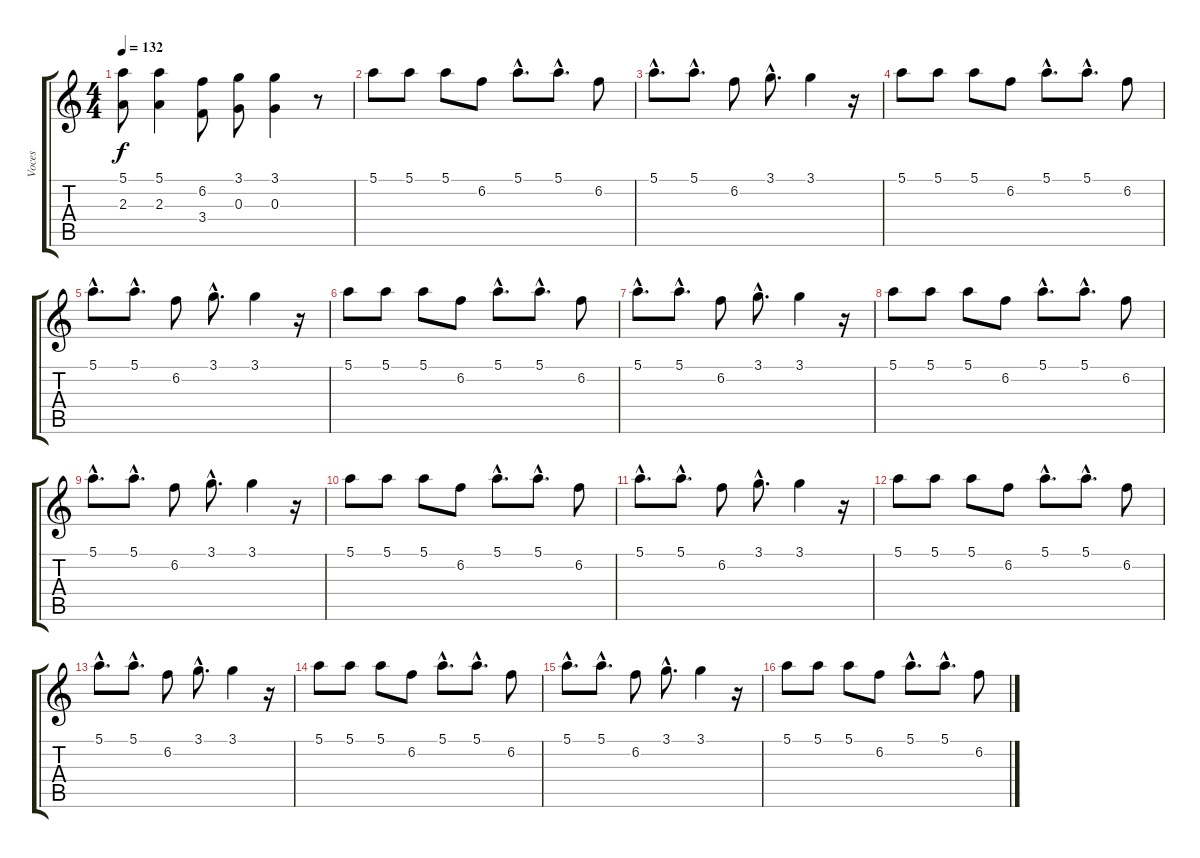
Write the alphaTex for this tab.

\track ("Voces" "Voces") {instrument distortionguitar}
\staff {score tabs}
\tuning (E4 B3 G3 D3 A2 E2) {hide}
\ts (4 4)
\tempo 132
\clef g2
\ks c
(5.1 2.3).8{dy f} (5.1 2.3).4 (6.2 3.4).8 (3.1 0.3).8 (3.1 0.3).4 r.8 |
5.1.8 5.1.8 5.1.8 6.2.8 5.1{hac}.8{d} 5.1{hac}.8{d} 6.2.8 |
5.1{hac}.8{d} 5.1{hac}.8{d} 6.2.8 3.1{hac}.8{d} 3.1.4 r.16 |
5.1.8 5.1.8 5.1.8 6.2.8 5.1{hac}.8{d} 5.1{hac}.8{d} 6.2.8 |
5.1{hac}.8{d} 5.1{hac}.8{d} 6.2.8 3.1{hac}.8{d} 3.1.4 r.16 |
5.1.8 5.1.8 5.1.8 6.2.8 5.1{hac}.8{d} 5.1{hac}.8{d} 6.2.8 |
5.1{hac}.8{d} 5.1{hac}.8{d} 6.2.8 3.1{hac}.8{d} 3.1.4 r.16 |
5.1.8 5.1.8 5.1.8 6.2.8 5.1{hac}.8{d} 5.1{hac}.8{d} 6.2.8 |
5.1{hac}.8{d} 5.1{hac}.8{d} 6.2.8 3.1{hac}.8{d} 3.1.4 r.16 |
5.1.8 5.1.8 5.1.8 6.2.8 5.1{hac}.8{d} 5.1{hac}.8{d} 6.2.8 |
5.1{hac}.8{d} 5.1{hac}.8{d} 6.2.8 3.1{hac}.8{d} 3.1.4 r.16 |
5.1.8 5.1.8 5.1.8 6.2.8 5.1{hac}.8{d} 5.1{hac}.8{d} 6.2.8 |
5.1{hac}.8{d} 5.1{hac}.8{d} 6.2.8 3.1{hac}.8{d} 3.1.4 r.16 |
5.1.8 5.1.8 5.1.8 6.2.8 5.1{hac}.8{d} 5.1{hac}.8{d} 6.2.8 |
5.1{hac}.8{d} 5.1{hac}.8{d} 6.2.8 3.1{hac}.8{d} 3.1.4 r.16 |
5.1.8 5.1.8 5.1.8 6.2.8 5.1{hac}.8{d} 5.1{hac}.8{d} 6.2.8
